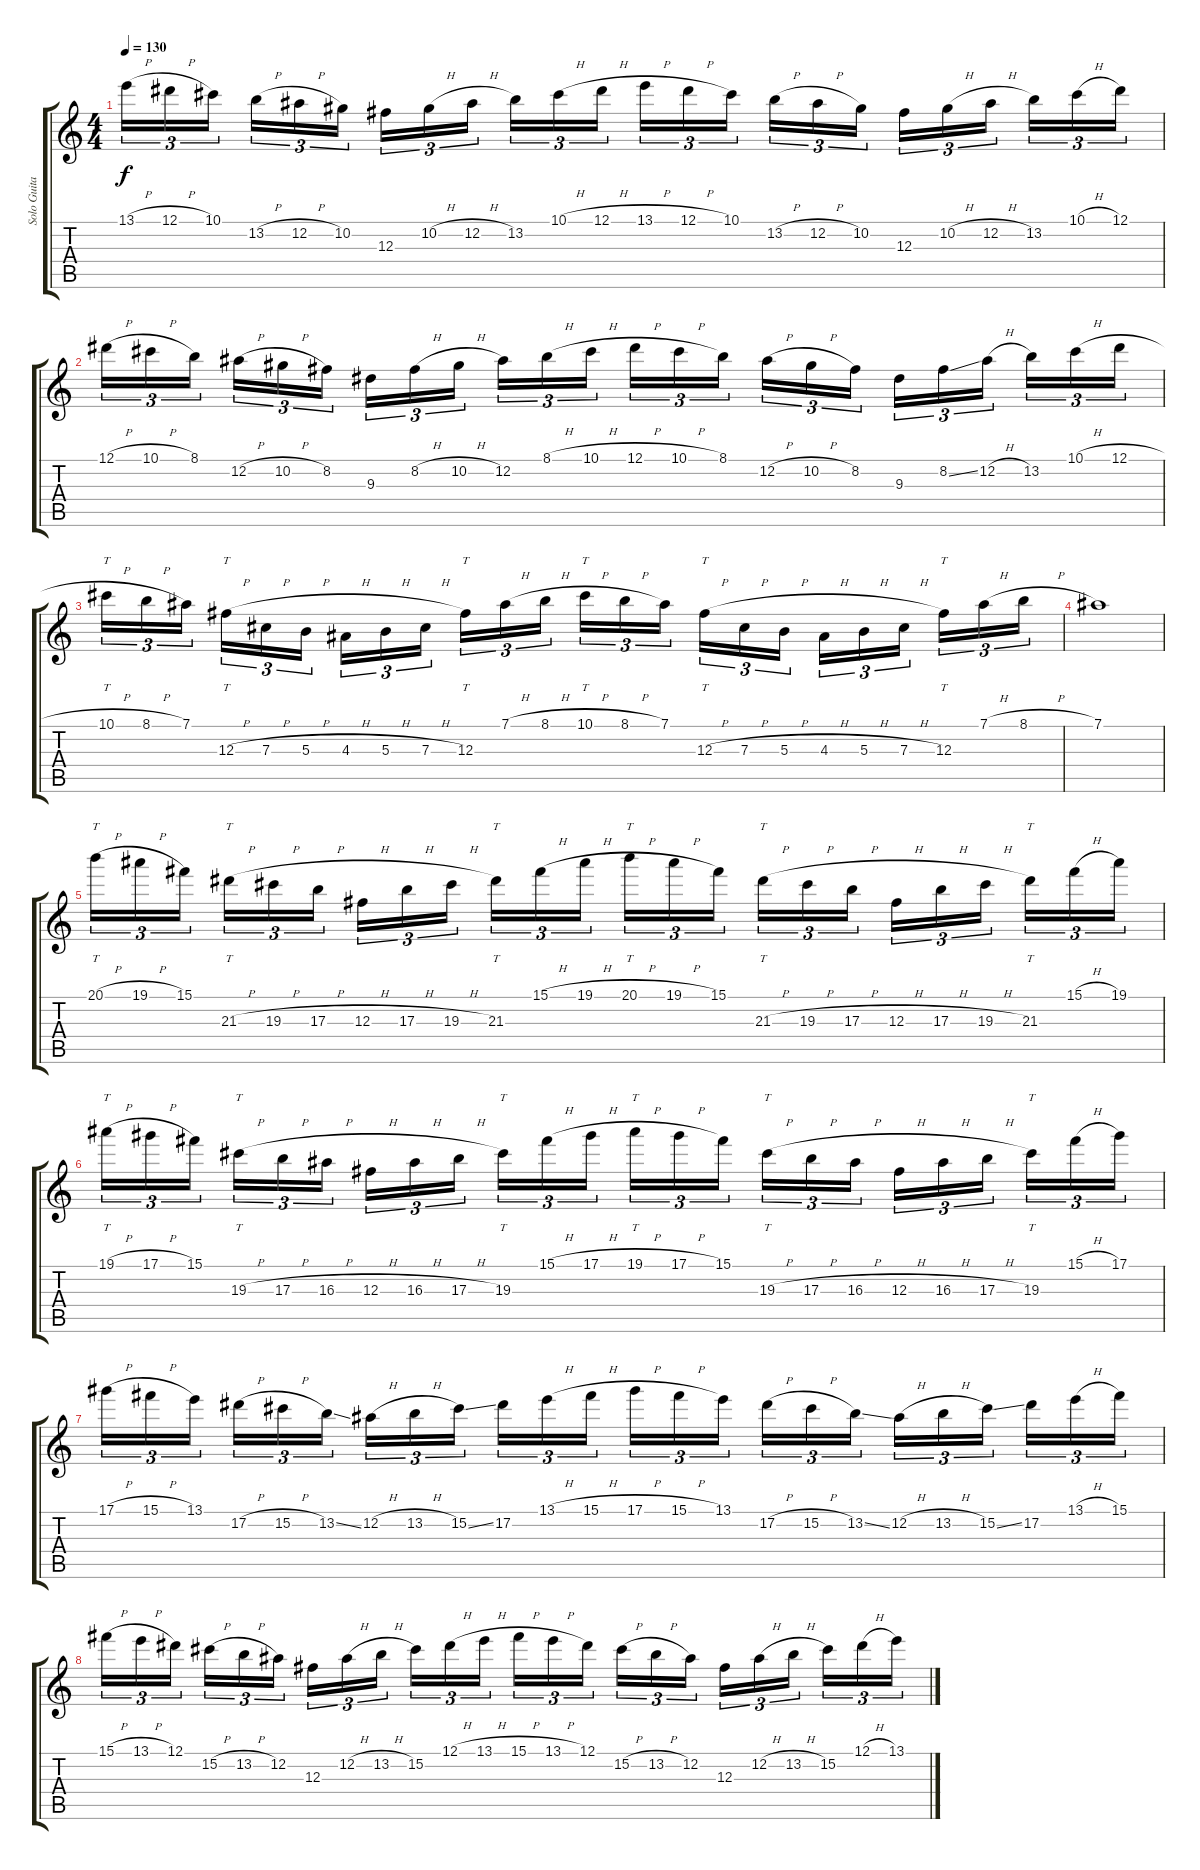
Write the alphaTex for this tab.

\track ("Solo Guitar" "Solo Guita") {instrument distortionguitar}
\staff {score tabs}
\tuning (Eb4 Bb3 Gb3 Db3 Ab2 Eb2) {hide}
\ts (4 4)
\tempo 130
\clef g2
\ks c
13.1{h}.16{tu (3 2) dy f} 12.1{h}.16{tu (3 2)} 10.1.16{tu (3 2)} 13.2{h}.16{tu (3 2)} 12.2{h}.16{tu (3 2)} 10.2.16{tu (3 2)} 12.3.16{tu (3 2)} 10.2{h}.16{tu (3 2)} 12.2{h}.16{tu (3 2)} 13.2.16{tu (3 2)} 10.1{h}.16{tu (3 2)} 12.1{h}.16{tu (3 2)} 13.1{h}.16{tu (3 2)} 12.1{h}.16{tu (3 2)} 10.1.16{tu (3 2)} 13.2{h}.16{tu (3 2)} 12.2{h}.16{tu (3 2)} 10.2.16{tu (3 2)} 12.3.16{tu (3 2)} 10.2{h}.16{tu (3 2)} 12.2{h}.16{tu (3 2)} 13.2.16{tu (3 2)} 10.1{h}.16{tu (3 2)} 12.1.16{tu (3 2)} |
12.1{h}.16{tu (3 2)} 10.1{h}.16{tu (3 2)} 8.1.16{tu (3 2)} 12.2{h}.16{tu (3 2)} 10.2{h}.16{tu (3 2)} 8.2.16{tu (3 2)} 9.3.16{tu (3 2)} 8.2{h}.16{tu (3 2)} 10.2{h}.16{tu (3 2)} 12.2.16{tu (3 2)} 8.1{h}.16{tu (3 2)} 10.1{h}.16{tu (3 2)} 12.1{h}.16{tu (3 2)} 10.1{h}.16{tu (3 2)} 8.1.16{tu (3 2)} 12.2{h}.16{tu (3 2)} 10.2{h}.16{tu (3 2)} 8.2.16{tu (3 2)} 9.3.16{tu (3 2)} 8.2{ss}.16{tu (3 2)} 12.2{h}.16{tu (3 2)} 13.2.16{tu (3 2)} 10.1{h}.16{tu (3 2)} 12.1{h}.16{tu (3 2)} |
10.1{h}.16{tt tu (3 2)} 8.1{h}.16{tu (3 2)} 7.1.16{tu (3 2)} 12.3{h}.16{tt tu (3 2)} 7.3{h}.16{tu (3 2)} 5.3{h}.16{tu (3 2)} 4.3{h}.16{tu (3 2)} 5.3{h}.16{tu (3 2)} 7.3{h}.16{tu (3 2)} 12.3.16{tt tu (3 2)} 7.1{h}.16{tu (3 2)} 8.1{h}.16{tu (3 2)} 10.1{h}.16{tt tu (3 2)} 8.1{h}.16{tu (3 2)} 7.1.16{tu (3 2)} 12.3{h}.16{tt tu (3 2)} 7.3{h}.16{tu (3 2)} 5.3{h}.16{tu (3 2)} 4.3{h}.16{tu (3 2)} 5.3{h}.16{tu (3 2)} 7.3{h}.16{tu (3 2)} 12.3.16{tt tu (3 2)} 7.1{h}.16{tu (3 2)} 8.1{h}.16{tu (3 2)} |
7.1.1 |
20.1{h}.16{tt tu (3 2)} 19.1{h}.16{tu (3 2)} 15.1.16{tu (3 2)} 21.3{h}.16{tt tu (3 2)} 19.3{h}.16{tu (3 2)} 17.3{h}.16{tu (3 2)} 12.3{h}.16{tu (3 2)} 17.3{h}.16{tu (3 2)} 19.3{h}.16{tu (3 2)} 21.3.16{tt tu (3 2)} 15.1{h}.16{tu (3 2)} 19.1{h}.16{tu (3 2)} 20.1{h}.16{tt tu (3 2)} 19.1{h}.16{tu (3 2)} 15.1.16{tu (3 2)} 21.3{h}.16{tt tu (3 2)} 19.3{h}.16{tu (3 2)} 17.3{h}.16{tu (3 2)} 12.3{h}.16{tu (3 2)} 17.3{h}.16{tu (3 2)} 19.3{h}.16{tu (3 2)} 21.3.16{tt tu (3 2)} 15.1{h}.16{tu (3 2)} 19.1.16{tu (3 2)} |
19.1{h}.16{tt tu (3 2)} 17.1{h}.16{tu (3 2)} 15.1.16{tu (3 2)} 19.3{h}.16{tt tu (3 2)} 17.3{h}.16{tu (3 2)} 16.3{h}.16{tu (3 2)} 12.3{h}.16{tu (3 2)} 16.3{h}.16{tu (3 2)} 17.3{h}.16{tu (3 2)} 19.3.16{tt tu (3 2)} 15.1{h}.16{tu (3 2)} 17.1{h}.16{tu (3 2)} 19.1{h}.16{tt tu (3 2)} 17.1{h}.16{tu (3 2)} 15.1.16{tu (3 2)} 19.3{h}.16{tt tu (3 2)} 17.3{h}.16{tu (3 2)} 16.3{h}.16{tu (3 2)} 12.3{h}.16{tu (3 2)} 16.3{h}.16{tu (3 2)} 17.3{h}.16{tu (3 2)} 19.3.16{tt tu (3 2)} 15.1{h}.16{tu (3 2)} 17.1.16{tu (3 2)} |
17.1{h}.16{tu (3 2)} 15.1{h}.16{tu (3 2)} 13.1.16{tu (3 2)} 17.2{h}.16{tu (3 2)} 15.2{h}.16{tu (3 2)} 13.2{ss}.16{tu (3 2)} 12.2{h}.16{tu (3 2)} 13.2{h}.16{tu (3 2)} 15.2{ss}.16{tu (3 2)} 17.2.16{tu (3 2)} 13.1{h}.16{tu (3 2)} 15.1{h}.16{tu (3 2)} 17.1{h}.16{tu (3 2)} 15.1{h}.16{tu (3 2)} 13.1.16{tu (3 2)} 17.2{h}.16{tu (3 2)} 15.2{h}.16{tu (3 2)} 13.2{ss}.16{tu (3 2)} 12.2{h}.16{tu (3 2)} 13.2{h}.16{tu (3 2)} 15.2{ss}.16{tu (3 2)} 17.2.16{tu (3 2)} 13.1{h}.16{tu (3 2)} 15.1.16{tu (3 2)} |
15.1{h}.16{tu (3 2)} 13.1{h}.16{tu (3 2)} 12.1.16{tu (3 2)} 15.2{h}.16{tu (3 2)} 13.2{h}.16{tu (3 2)} 12.2.16{tu (3 2)} 12.3.16{tu (3 2)} 12.2{h}.16{tu (3 2)} 13.2{h}.16{tu (3 2)} 15.2.16{tu (3 2)} 12.1{h}.16{tu (3 2)} 13.1{h}.16{tu (3 2)} 15.1{h}.16{tu (3 2)} 13.1{h}.16{tu (3 2)} 12.1.16{tu (3 2)} 15.2{h}.16{tu (3 2)} 13.2{h}.16{tu (3 2)} 12.2.16{tu (3 2)} 12.3.16{tu (3 2)} 12.2{h}.16{tu (3 2)} 13.2{h}.16{tu (3 2)} 15.2.16{tu (3 2)} 12.1{h}.16{tu (3 2)} 13.1.16{tu (3 2)}
